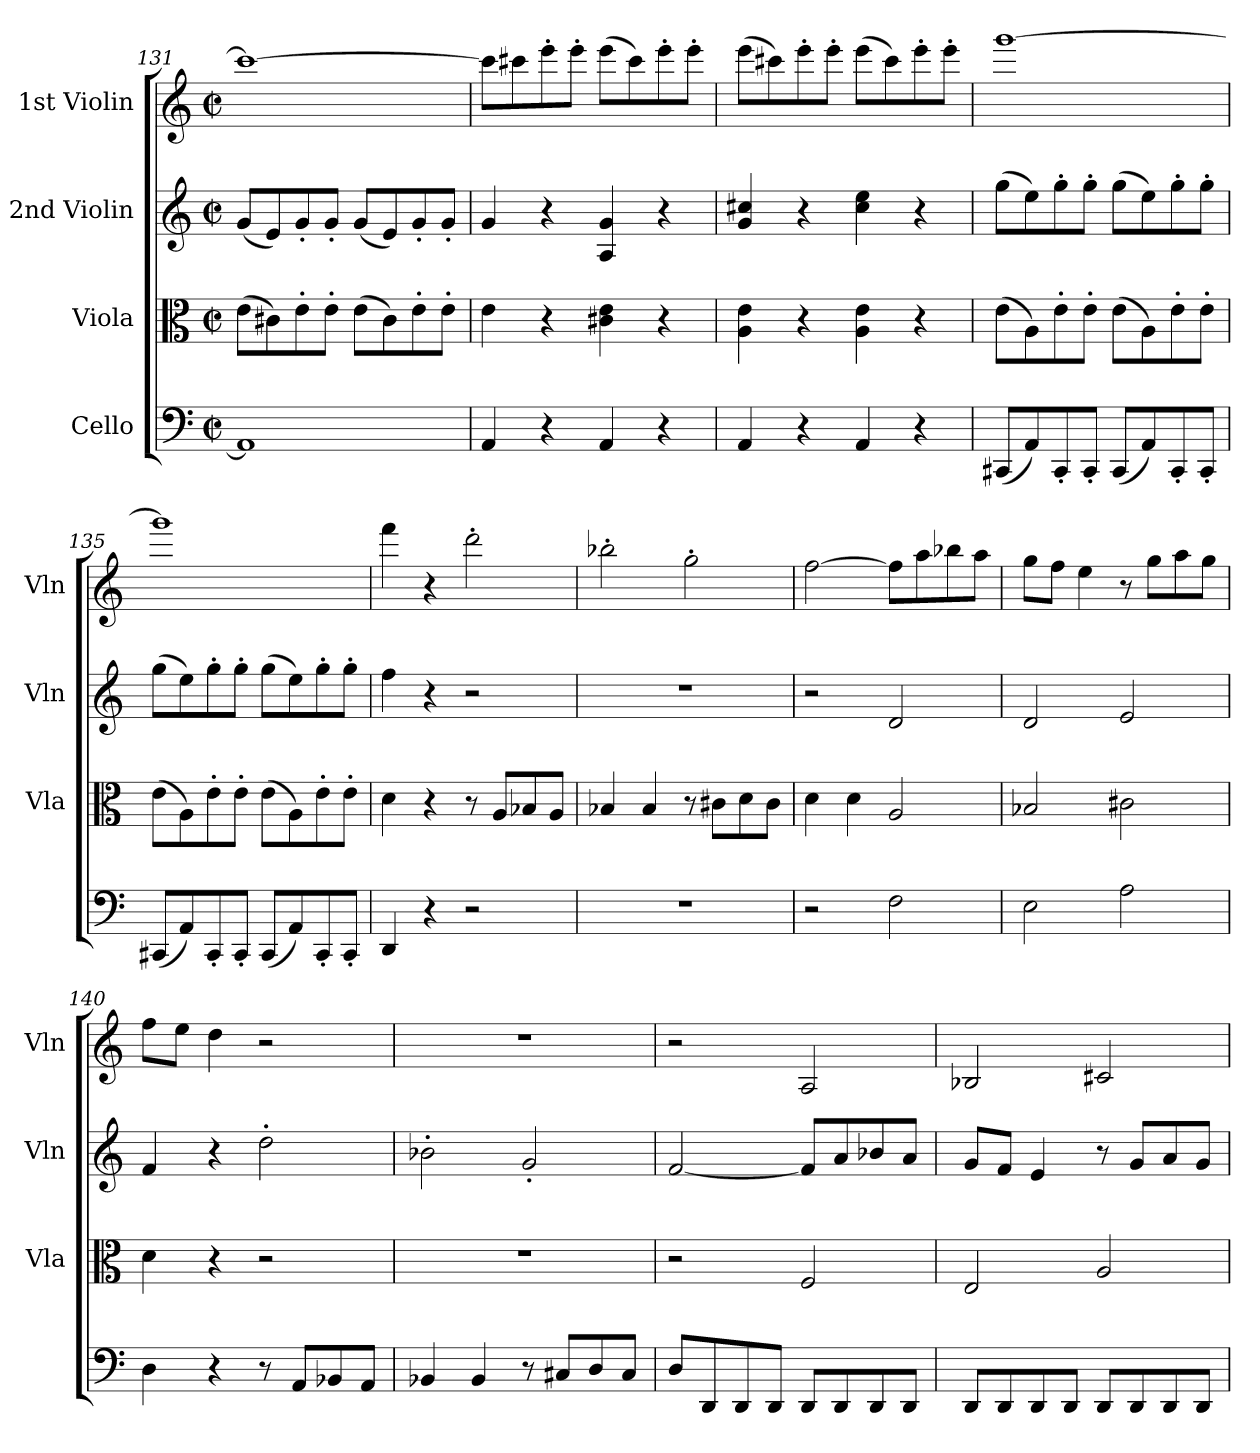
**kern	**kern	**kern	**kern
*part4	*part3	*part2	*part1
*staff4	*staff3	*staff2	*staff1
*I"Cello	*I"Viola	*I"2nd Violin	*I"1st Violin
*	*I'Vla	*I'Vln	*I'Vln
!!LO:LB:g=z
*clefF4	*clefC3	*clefG2	*clefG2
*k[]	*k[]	*k[]	*k[]
*C:	*C:	*C:	*C:
*M2/2	*M2/2	*M2/2	*M2/2
*met(c|)	*met(c|)	*met(c|)	*met(c|)
=131	=131	=131	=131
1AA]	(>8e\L	(<8g/L	1ccc#_
.	8c#X\)	8e/)	.
.	8e'>\	8g'</	.
.	8e'>\J	8g'</J	.
.	(>8e\L	(<8g/L	.
.	8c#\)	8e/)	.
.	8e'>\	8g'</	.
.	8e'>\J	8g'</J	.
=132	=132	=132	=132
4AA/	4e\	4g/	8ccc#\L]
.	.	.	8ccc#X\
4r	4r	4r	8eee'>\
.	.	.	8eee'>\J
4AA/	4c#X\ 4e\	4A/ 4g/	(>8eee\L
.	.	.	8ccc#\)
4r	4r	4r	8eee'>\
.	.	.	8eee'>\J
=133	=133	=133	=133
4AA/	4A\ 4e\	4g/ 4cc#X/	(>8eee\L
.	.	.	8ccc#X\)
4r	4r	4r	8eee'>\
.	.	.	8eee'>\J
4AA/	4A\ 4e\	4cc#\ 4ee\	(>8eee\L
.	.	.	8ccc#\)
4r	4r	4r	8eee'>\
.	.	.	8eee'>\J
=134	=134	=134	=134
(<8CC#X/L	(>8e\L	(>8gg\L	[1ggg
8AA/)	8A\)	8ee\)	.
8CC#'</	8e'>\	8gg'>\	.
8CC#'</J	8e'>\J	8gg'>\J	.
(<8CC#/L	(>8e\L	(>8gg\L	.
8AA/)	8A\)	8ee\)	.
8CC#'</	8e'>\	8gg'>\	.
8CC#'</J	8e'>\J	8gg'>\J	.
=135	=135	=135	=135
(<8CC#X/L	(>8e\L	(>8gg\L	1ggg]
8AA/)	8A\)	8ee\)	.
8CC#'</	8e'>\	8gg'>\	.
8CC#'</J	8e'>\J	8gg'>\J	.
(<8CC#/L	(>8e\L	(>8gg\L	.
8AA/)	8A\)	8ee\)	.
8CC#'</	8e'>\	8gg'>\	.
8CC#'</J	8e'>\J	8gg'>\J	.
=136	=136	=136	=136
4DD/	4d\	4ff\	4fff\
4r	4r	4r	4r
2r	8r	2r	2ddd'>\
.	8A/L	.	.
.	8B-X/	.	.
.	8A/J	.	.
=137	=137	=137	=137
1r	4B-X/	1r	2bb-X'>\
.	4B-/	.	.
.	8r	.	2gg'>\
.	8c#X\L	.	.
.	8d\	.	.
.	8c#\J	.	.
!!LO:PB:g=z
=138	=138	=138	=138
2r	4d\	2r	[2ff\
.	4d\	.	.
2F\	2A/	2d/	8ff\L]
.	.	.	8aa\
.	.	.	8bb-X\
.	.	.	8aa\J
=139	=139	=139	=139
2E\	2B-X/	2d/	8gg\L
.	.	.	8ff\J
.	.	.	4ee\
2A\	2c#X\	2e/	8r
.	.	.	8gg\L
.	.	.	8aa\
.	.	.	8gg\J
=140	=140	=140	=140
4D\	4d\	4f/	8ff\L
.	.	.	8ee\J
4r	4r	4r	4dd\
8r	2r	2dd'>\	2r
8AA/L	.	.	.
8BB-X/	.	.	.
8AA/J	.	.	.
=141	=141	=141	=141
4BB-X/	1r	2b-X'>\	1r
4BB-/	.	.	.
8r	.	2g'</	.
8C#X/L	.	.	.
8D/	.	.	.
8C#/J	.	.	.
=142	=142	=142	=142
8D/L	2r	[2f/	2r
8DD/	.	.	.
8DD/	.	.	.
8DD/J	.	.	.
8DD/L	2F/	8f/L]	2A/
8DD/	.	8a/	.
8DD/	.	8b-X/	.
8DD/J	.	8a/J	.
=143	=143	=143	=143
8DD/L	2E/	8g/L	2B-X/
8DD/	.	8f/J	.
8DD/	.	4e/	.
8DD/J	.	.	.
8DD/L	2A/	8r	2c#X/
8DD/	.	8g/L	.
8DD/	.	8a/	.
8DD/J	.	8g/J	.
=	=	=	=
*-	*-	*-	*-
